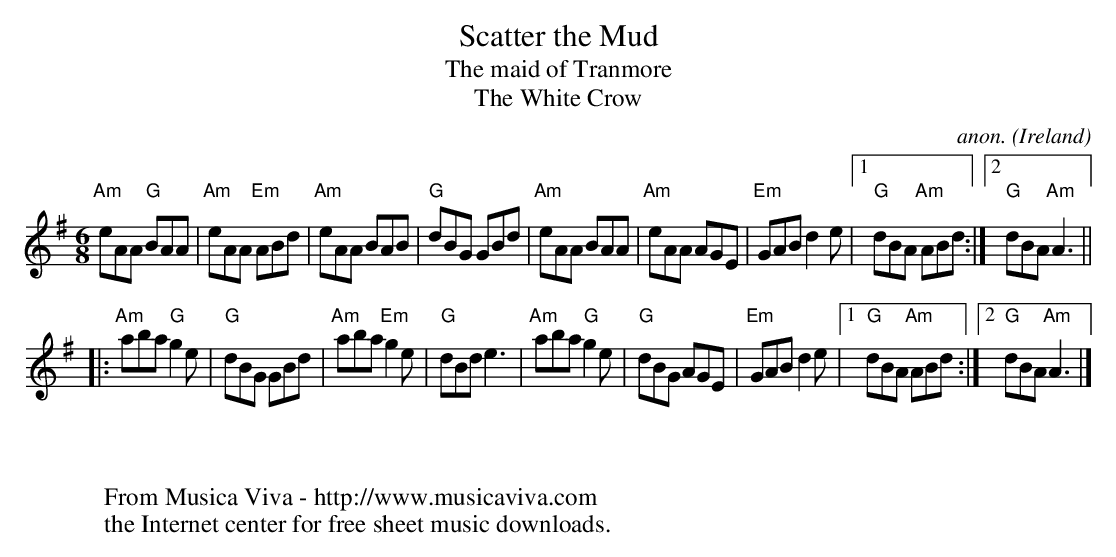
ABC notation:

X:1
T:Scatter the Mud
T:The maid of Tranmore
T:The White Crow
C:anon.
O:Ireland
M:6/8
L:1/8
K:Ador
"Am"eAA "G"BAA|"Am"eAA "Em"ABd|"Am"eAA BAB|"G"dBG GBd|\
"Am"eAA BAA|"Am"eAA AGE|"Em"GAB d2e|[1"G"dBA "Am"ABd:|[2"G"dBA "Am"A3||
|:"Am"aba "G"g2e|"G"dBG GBd|"Am"aba "Em"g2e|"G"dBd e3|\
"Am"aba "G"g2e|"G"dBG AGE|"Em"GAB d2e|[1"G"dBA "Am"ABd:|[2"G"dBA "Am"A3|]
W:
W:
W:  From Musica Viva - http://www.musicaviva.com
W:  the Internet center for free sheet music downloads.
